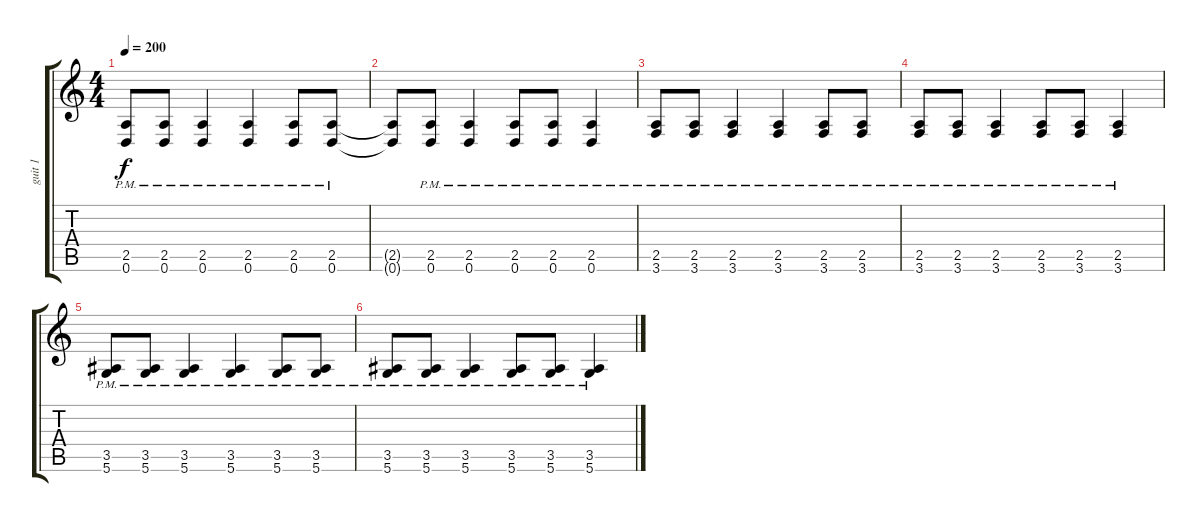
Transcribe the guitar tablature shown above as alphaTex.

\track ("guit 1" "guit 1") {instrument distortionguitar}
\staff {score tabs}
\tuning (D4 A3 F3 C3 G2 D2) {hide}
\ts (4 4)
\tempo 200
\clef g2
\ks c
(2.5{pm} 0.6{pm}).8{dy f} (2.5{pm} 0.6{pm}).8 (2.5{pm} 0.6{pm}).4 (2.5{pm} 0.6{pm}).4 (2.5{pm} 0.6{pm}).8 (2.5{pm} 0.6{pm}).8 |
(2.5{t} 0.6{t}).8 (2.5{pm} 0.6{pm}).8 (2.5{pm} 0.6{pm}).4 (2.5{pm} 0.6{pm}).8 (2.5{pm} 0.6{pm}).8 (2.5{pm} 0.6{pm}).4 |
(2.5{pm} 3.6{pm}).8 (2.5{pm} 3.6{pm}).8 (2.5{pm} 3.6{pm}).4 (2.5{pm} 3.6{pm}).4 (2.5{pm} 3.6{pm}).8 (2.5{pm} 3.6{pm}).8 |
(2.5{pm} 3.6{pm}).8 (2.5{pm} 3.6{pm}).8 (2.5{pm} 3.6{pm}).4 (2.5{pm} 3.6{pm}).8 (2.5{pm} 3.6{pm}).8 (2.5{pm} 3.6{pm}).4 |
(3.5{pm} 5.6{pm}).8 (3.5{pm} 5.6{pm}).8 (3.5{pm} 5.6{pm}).4 (3.5{pm} 5.6{pm}).4 (3.5{pm} 5.6{pm}).8 (3.5{pm} 5.6{pm}).8 |
(3.5{pm} 5.6{pm}).8 (3.5{pm} 5.6{pm}).8 (3.5{pm} 5.6{pm}).4 (3.5{pm} 5.6{pm}).8 (3.5{pm} 5.6{pm}).8 (3.5{pm} 5.6{pm}).4
